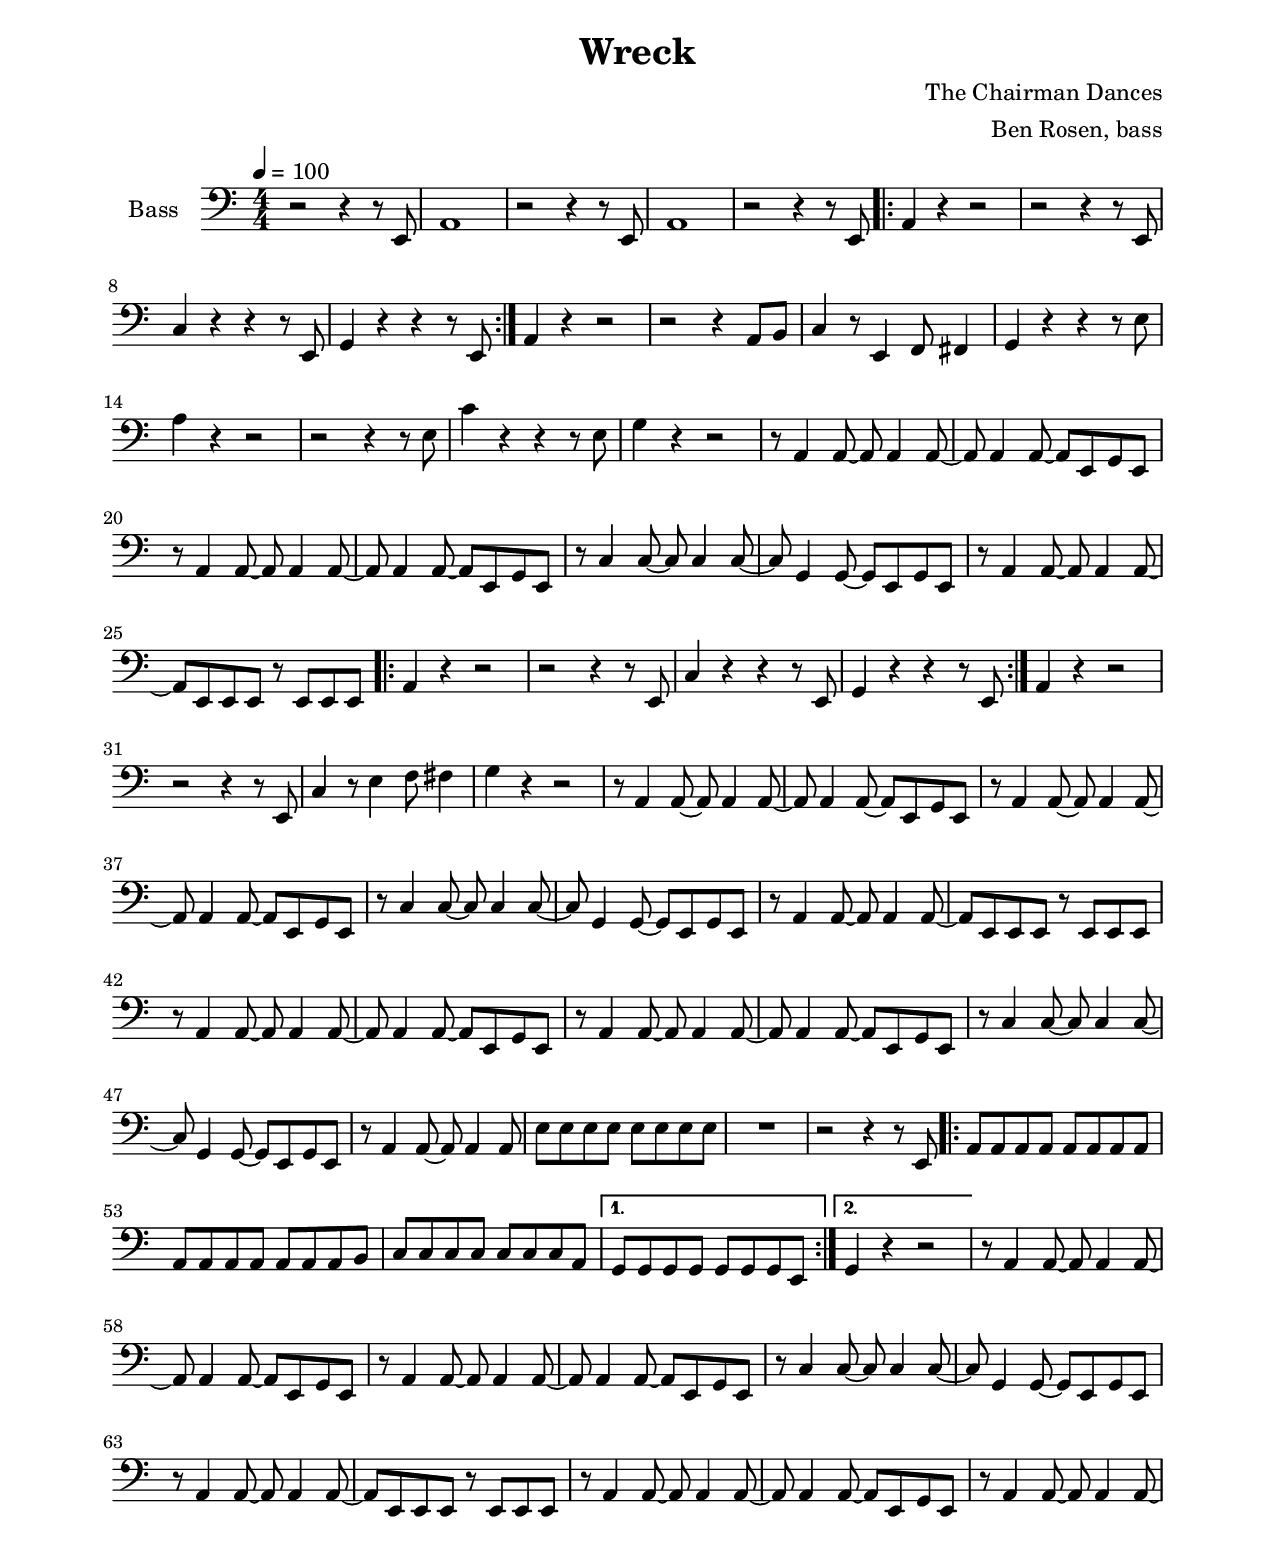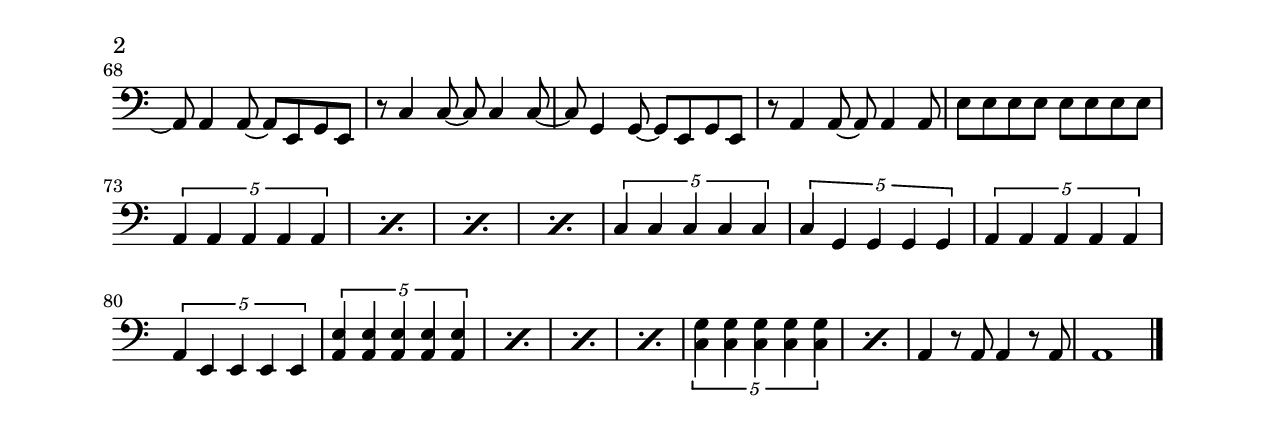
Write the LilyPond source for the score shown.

\version "2.24.0"

\include "settings.ily"

\header {
  title = "Wreck"
  composer = "The Chairman Dances"
  arranger = "Ben Rosen, bass"
}

verse_base = \relative a, {
  \repeat volta 2 {
    | a4 r r2
    | r2 r4 r8 e
    | c'4 r r r8 e,
    | g4 r r r8 e
  }
}

chorus_base = \relative a, {
  | r8 a4 a8 ~ a a4 a8 ~
  | a8 a4 a8 ~ a e g e
  | r8 a4 a8 ~ a a4 a8 ~
  | a8 a4 a8 ~ a e g e

  | r8 c'4 c8 ~ c c4 c8 ~
  | c8 g4 g8 ~ g e g e
  | r8 a4 a8 ~ a a4 a8
}

chorus_one = \relative a, {
  \chorus_base ~

  | a8 e e e r e e e
}

chorus_two = \relative e {
  \chorus_one
  \chorus_base

  \repeat unfold 8 { e8 }
}

music = \relative a, {
  \clef "bass"
  \tempo 4 = 100

  | r2 r4 r8 e

  | a1
  | r2 r4 r8 e
  | a1
  | r2 r4 r8 e

  \verse_base

  | a4 r r2
  | r2 r4 a8 b
  | c4 r8 e,4 f8 fs4
  | g4 r r r8 e'

  | a4 r r2
  | r2 r4 r8 e
  | c'4 r r r8 e,
  | g4 r r2

  \chorus_one

  \verse_base

  | a,4 r r2
  | r2 r4 r8 e
  | c'4 r8 e4 f8 fs4
  | g4 r r2

  \chorus_two

  | R1
  | r2 r4 r8 e,

  \repeat volta 2 {
    | \repeat unfold 8 { a8 }
    | \repeat unfold 4 { a8 } a a a b
    | \repeat unfold 4 { c8 } c c c a

    \alternative {
      \volta 1 {
        | \repeat unfold 4 { g8 } g g g e
      }

      \volta 2 {
        | g4 r r2
      }
    }
  }

  \chorus_two

  \repeat percent 4 {
    | \tuplet 5/4 {
        \repeat unfold 5 { a4 }
      }
  }

  | \tuplet 5/4 {
      \repeat unfold 5 { c4 }
    }
  | \tuplet 5/4 { c4 g g g g }

  | \tuplet 5/4 {
      \repeat unfold 5 { a4 }
    }
  | \tuplet 5/4 { a4 e e e e }

  \repeat percent 4 {
    | \tuplet 5/4 {
        \repeat unfold 5 { <a e'>4 }
      }
  }

  \repeat percent 2 {
    | \tuplet 5/4 {
        \repeat unfold 5 { <c g'>4 }
      }
  }

  | a4 r8 a a4 r8 a
  | a1

  \bar "|."
}

\score {
  \new Staff \with {
    instrumentName = "Bass"
    \numericTimeSignature
  } {
    \compressMMRests
    \music
  }
}
